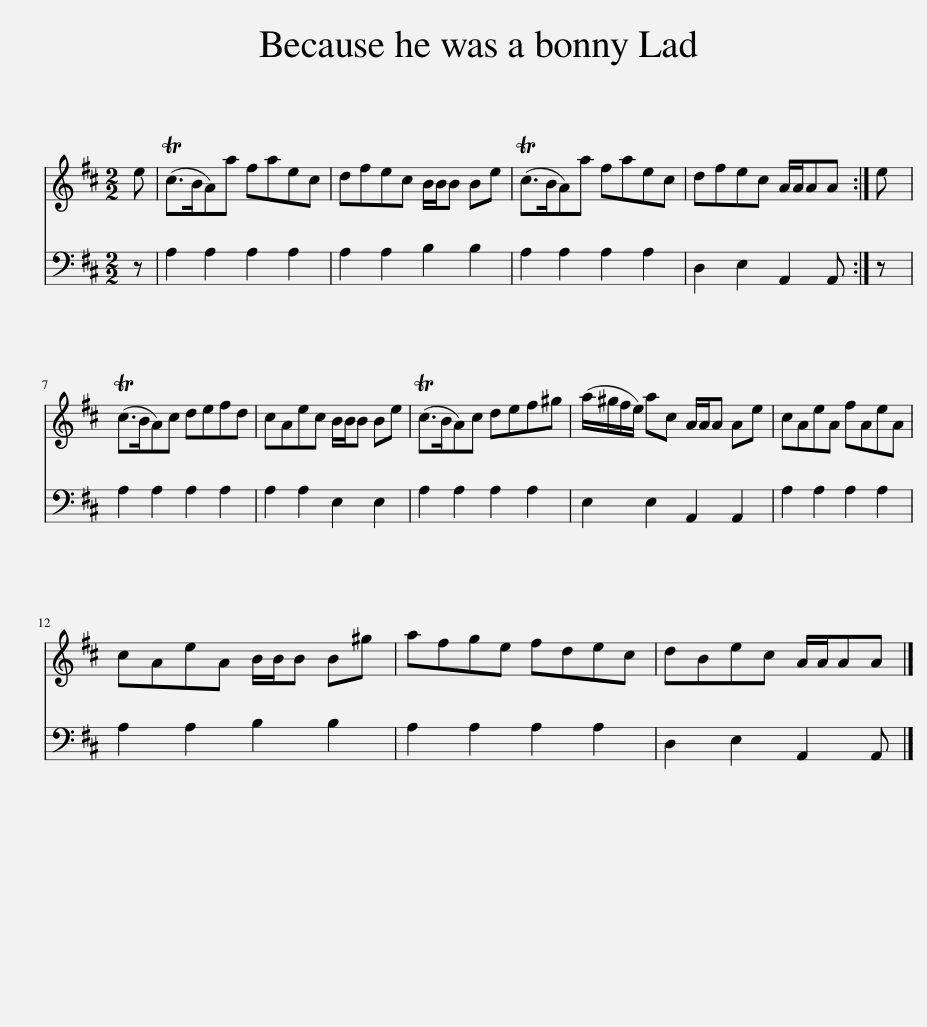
X:1
%%score 1 2
L:1/8
M:2/2
I:linebreak $
K:D
V:1 treble
V:2 bass
V:1
 e | (Tc>BA)a faec | dfec B/B/B Be | (Tc>BA)a faec | dfec A/A/AA :| %5
 e |$ (Tc>BA)c defd | cAec B/B/B Be | (Tc>BA)c def^g | (a/^g/f/e/) ac A/A/A Ae | %10
 cAeA fAeA |$ cAeA B/B/B B^g | afge fdec | dBec A/A/AA |] %14
V:2
 z | A,2 A,2 A,2 A,2 | A,2 A,2 B,2 B,2 | A,2 A,2 A,2 A,2 | D,2 E,2 A,,2 A,, :| %5
 z |$ A,2 A,2 A,2 A,2 | A,2 A,2 E,2 E,2 | A,2 A,2 A,2 A,2 | E,2 E,2 A,,2 A,,2 | %10
 A,2 A,2 A,2 A,2 |$ A,2 A,2 B,2 B,2 | A,2 A,2 A,2 A,2 | D,2 E,2 A,,2 A,, |] %14
